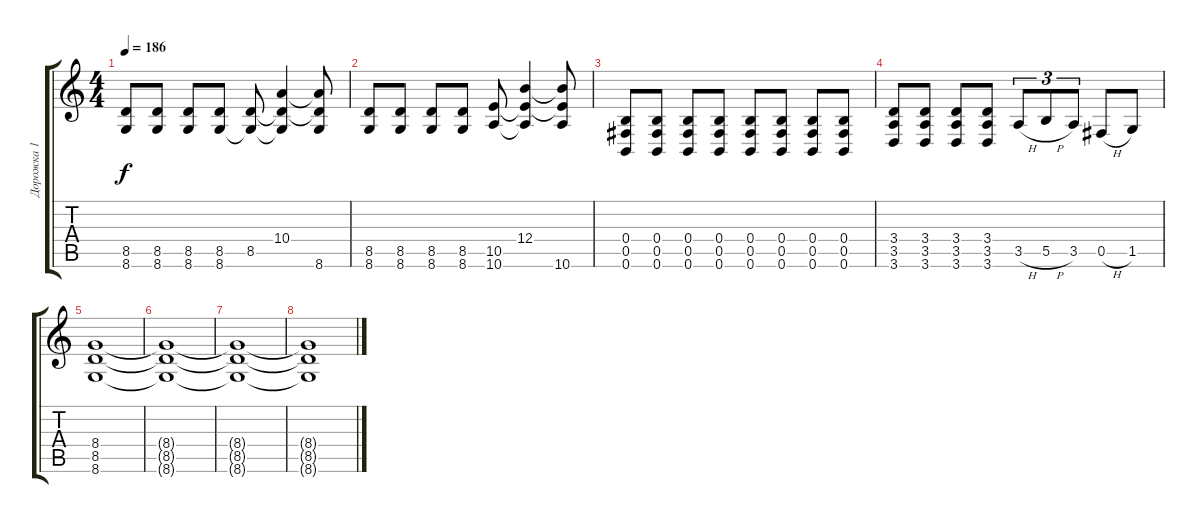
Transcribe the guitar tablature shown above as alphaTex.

\track ("Дорожка 1" "Дорожка 1") {instrument distortionguitar}
\staff {score tabs}
\tuning (Db4 Ab3 E3 B2 Gb2 B1) {hide}
\ts (4 4)
\tempo 186
\clef g2
\ks c
(8.5 8.6).8{dy f} (8.5 8.6).8 (8.5 8.6).8 (8.5 8.6).8 (8.5 8.6{t}).8 (10.4 8.5{t} 8.6{t}).4 (10.4{t} 8.5{t} 8.6).8 |
(8.5 8.6).8 (8.5 8.6).8 (8.5 8.6).8 (8.5 8.6).8 (10.5 10.6).8 (12.4 10.5{t} 10.6{t}).4 (12.4{t} 10.5{t} 10.6).8 |
(0.4 0.5 0.6).8 (0.4 0.5 0.6).8 (0.4 0.5 0.6).8 (0.4 0.5 0.6).8 (0.4 0.5 0.6).8 (0.4 0.5 0.6).8 (0.4 0.5 0.6).8 (0.4 0.5 0.6).8 |
(3.4 3.5 3.6).8 (3.4 3.5 3.6).8 (3.4 3.5 3.6).8 (3.4 3.5 3.6).8 3.5{h}.8{tu (3 2)} 5.5{h}.8{tu (3 2)} 3.5.8{tu (3 2)} 0.5{h}.8 1.5.8 |
(8.4 8.5 8.6).1 |
(8.4{t} 8.5{t} 8.6{t}).1 |
(8.4{t} 8.5{t} 8.6{t}).1 |
(8.4{t} 8.5{t} 8.6{t}).1
